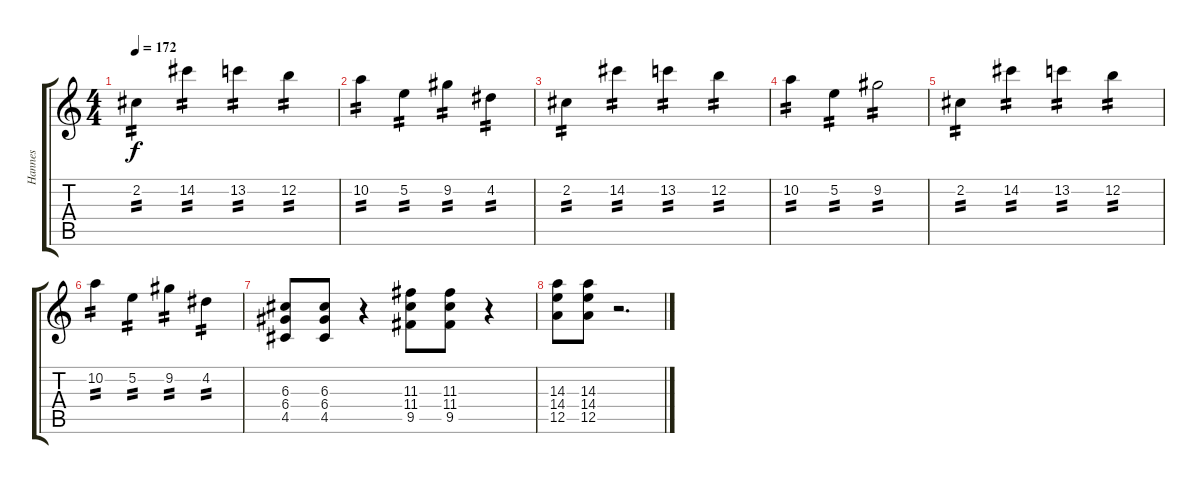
\track ("Hannes" "Hannes") {instrument distortionguitar}
\staff {score tabs}
\tuning (E4 B3 G3 D3 A2 E2) {hide}
\ts (4 4)
\tempo 172
\clef g2
\ks c
2.2.4{tp 2 dy f} 14.2.4{tp 2} 13.2.4{tp 2} 12.2.4{tp 2} |
10.2.4{tp 2} 5.2.4{tp 2} 9.2.4{tp 2} 4.2.4{tp 2} |
2.2.4{tp 2} 14.2.4{tp 2} 13.2.4{tp 2} 12.2.4{tp 2} |
10.2.4{tp 2} 5.2.4{tp 2} 9.2.2{tp 2} |
2.2.4{tp 2} 14.2.4{tp 2} 13.2.4{tp 2} 12.2.4{tp 2} |
10.2.4{tp 2} 5.2.4{tp 2} 9.2.4{tp 2} 4.2.4{tp 2} |
(6.3 6.4 4.5).8 (6.3 6.4 4.5).8 r.4 (11.3 11.4 9.5).8 (11.3 11.4 9.5).8 r.4 |
(14.3 14.4 12.5).8 (14.3 14.4 12.5).8 r.2{d}
